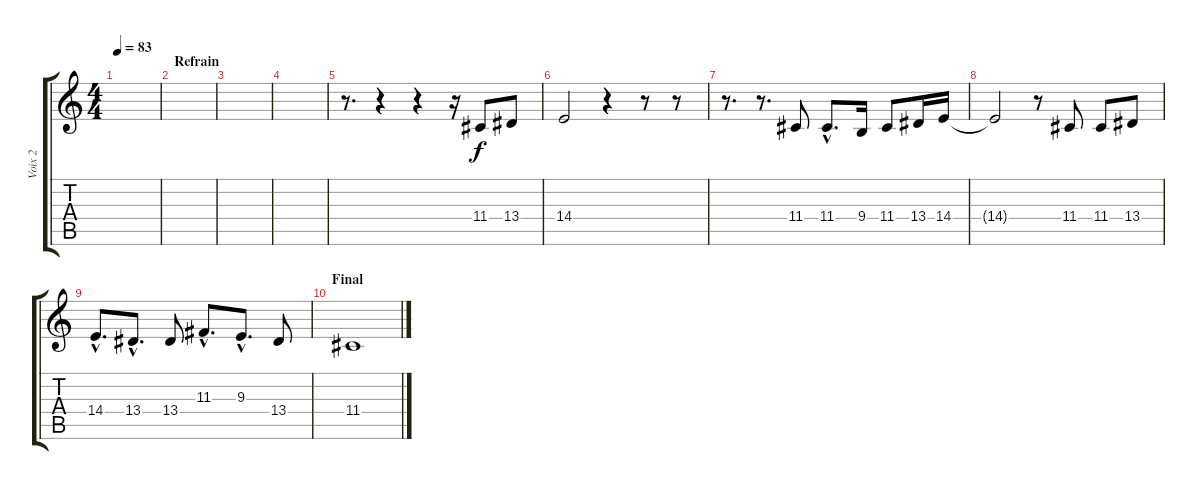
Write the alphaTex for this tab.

\track ("Voix 2" "Voix 2") {instrument sopranosax}
\staff {score tabs}
\tuning (E4 B3 G3 D3 A2 E2) {hide}
\ts (4 4)
\tempo 83
\clef g2
\ks c
|
\section ("" "Refrain")
|
|
|
r.8{d} r.4 r.4 r.16 11.4.8 13.4.8 |
14.4.2 r.4 r.8 r.8 |
r.8{d} r.8{d} 11.4.8 11.4{hac}.8{d} 9.4.16 11.4.8 13.4.16 14.4.16 |
14.4{t}.2 r.8 11.4.8 11.4.8 13.4.8 |
14.4{hac}.8{d} 13.4{hac}.8{d} 13.4.8 11.3{hac}.8{d} 9.3{hac}.8{d} 13.4.8 |
\section ("" "Final")
11.4.1
